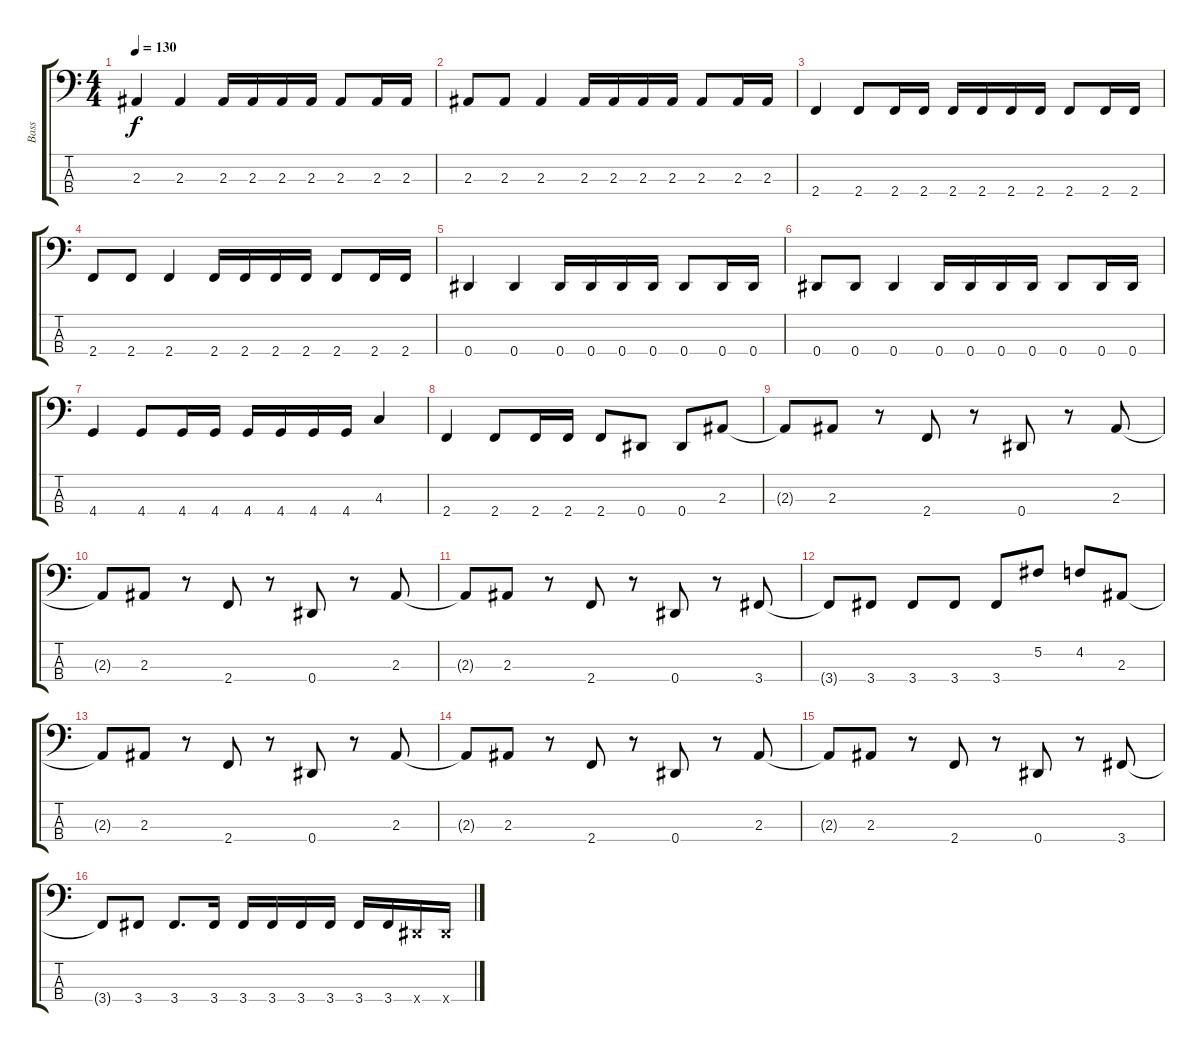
\track ("Bass" "Bass") {instrument electricbassfinger}
\staff {score tabs}
\tuning (Gb2 Db2 Ab1 Eb1) {hide}
\ts (4 4)
\tempo 130
\clef f4
\ks c
2.3.4{dy f} 2.3.4 2.3.16 2.3.16 2.3.16 2.3.16 2.3.8 2.3.16 2.3.16 |
2.3.8 2.3.8 2.3.4 2.3.16 2.3.16 2.3.16 2.3.16 2.3.8 2.3.16 2.3.16 |
2.4.4 2.4.8 2.4.16 2.4.16 2.4.16 2.4.16 2.4.16 2.4.16 2.4.8 2.4.16 2.4.16 |
2.4.8 2.4.8 2.4.4 2.4.16 2.4.16 2.4.16 2.4.16 2.4.8 2.4.16 2.4.16 |
0.4.4 0.4.4 0.4.16 0.4.16 0.4.16 0.4.16 0.4.8 0.4.16 0.4.16 |
0.4.8 0.4.8 0.4.4 0.4.16 0.4.16 0.4.16 0.4.16 0.4.8 0.4.16 0.4.16 |
4.4.4 4.4.8 4.4.16 4.4.16 4.4.16 4.4.16 4.4.16 4.4.16 4.3.4 |
2.4.4 2.4.8 2.4.16 2.4.16 2.4.8 0.4.8 0.4.8 2.3.8 |
2.3{t}.8 2.3.8 r.8 2.4.8 r.8 0.4.8 r.8 2.3.8 |
2.3{t}.8 2.3.8 r.8 2.4.8 r.8 0.4.8 r.8 2.3.8 |
2.3{t}.8 2.3.8 r.8 2.4.8 r.8 0.4.8 r.8 3.4.8 |
3.4{t}.8 3.4.8 3.4.8 3.4.8 3.4.8 5.2.8 4.2.8 2.3.8 |
2.3{t}.8 2.3.8 r.8 2.4.8 r.8 0.4.8 r.8 2.3.8 |
2.3{t}.8 2.3.8 r.8 2.4.8 r.8 0.4.8 r.8 2.3.8 |
2.3{t}.8 2.3.8 r.8 2.4.8 r.8 0.4.8 r.8 3.4.8 |
3.4{t}.8 3.4.8 3.4.8{d} 3.4.16 3.4.16 3.4.16 3.4.16 3.4.16 3.4.16 3.4.16 0.4{x}.16 0.4{x}.16
